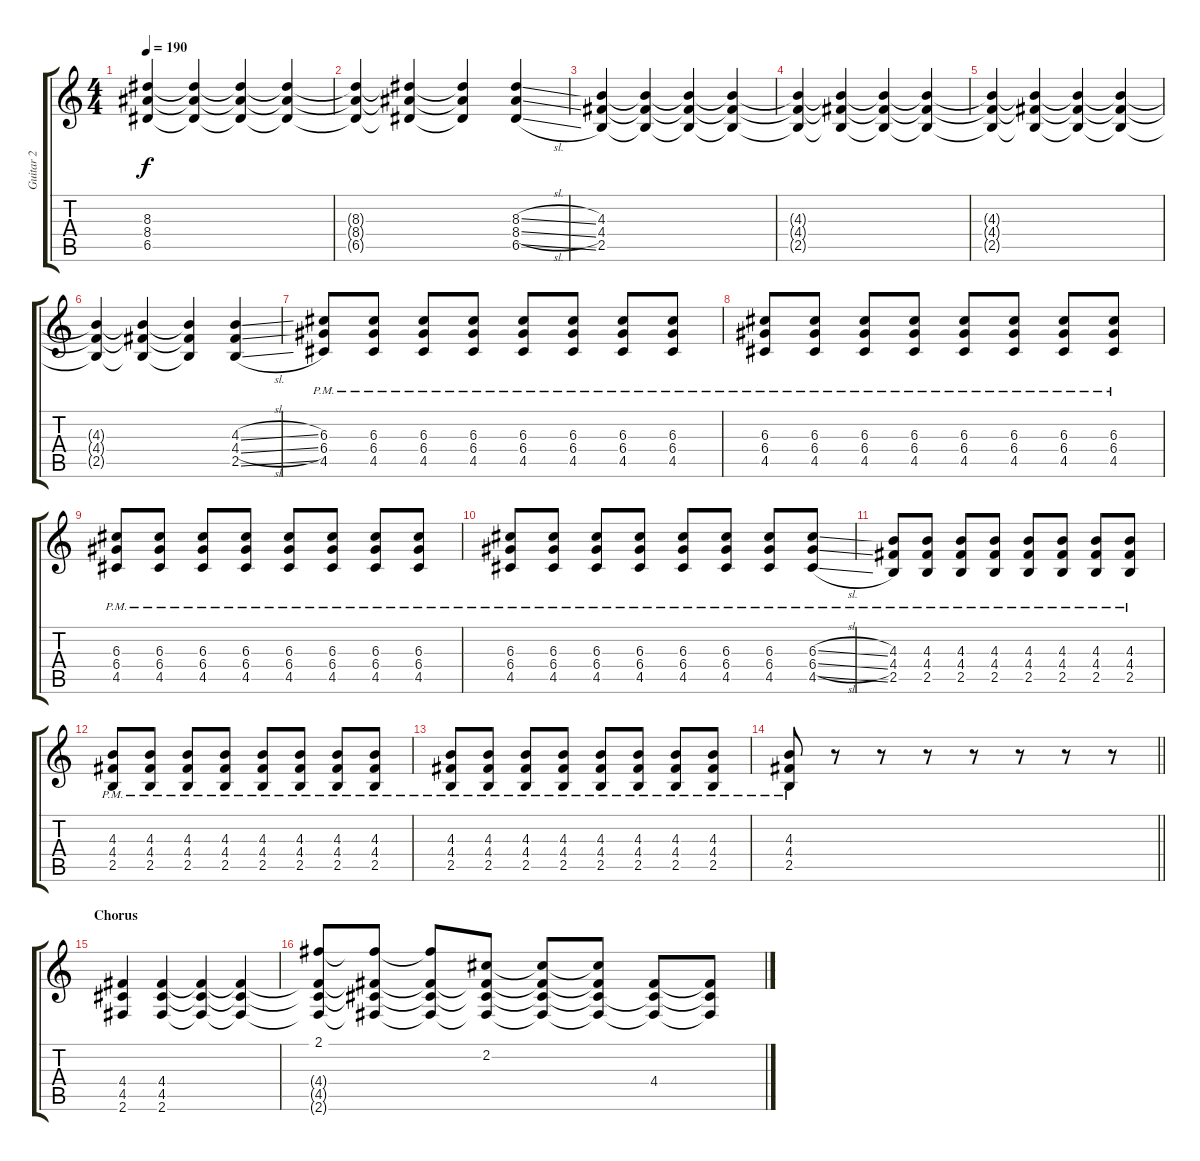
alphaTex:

\track ("Guitar 2" "Guitar 2") {instrument distortionguitar}
\staff {score tabs}
\tuning (E4 B3 G3 D3 A2 E2) {hide}
\ts (4 4)
\tempo 190
\clef g2
\ks c
(8.3{t} 8.4{t} 6.5{t}).4{dy f} (8.3{t} 8.4{t} 6.5{t}).4 (8.3{t} 8.4{t} 6.5{t}).4 (8.3{t} 8.4{t} 6.5{t}).4 |
(8.3{t} 8.4{t} 6.5{t}).4 (8.3{t} 8.4{t} 6.5{t}).4 (8.3{t} 8.4{t} 6.5{t}).4 (8.3{sl} 8.4{sl} 6.5{sl}).4 |
(4.3 4.4 2.5).4 (4.3{t} 4.4{t} 2.5{t}).4 (4.3{t} 4.4{t} 2.5{t}).4 (4.3{t} 4.4{t} 2.5{t}).4 |
(4.3{t} 4.4{t} 2.5{t}).4 (4.3{t} 4.4{t} 2.5{t}).4 (4.3{t} 4.4{t} 2.5{t}).4 (4.3{t} 4.4{t} 2.5{t}).4 |
(4.3{t} 4.4{t} 2.5{t}).4 (4.3{t} 4.4{t} 2.5{t}).4 (4.3{t} 4.4{t} 2.5{t}).4 (4.3{t} 4.4{t} 2.5{t}).4 |
(4.3{t} 4.4{t} 2.5{t}).4 (4.3{t} 4.4{t} 2.5{t}).4 (4.3{t} 4.4{t} 2.5{t}).4 (4.3{sl} 4.4{sl} 2.5{sl}).4 |
(6.3{pm} 6.4{pm} 4.5{pm}).8 (6.3{pm} 6.4{pm} 4.5{pm}).8 (6.3{pm} 6.4{pm} 4.5{pm}).8 (6.3{pm} 6.4{pm} 4.5{pm}).8 (6.3{pm} 6.4{pm} 4.5{pm}).8 (6.3{pm} 6.4{pm} 4.5{pm}).8 (6.3{pm} 6.4{pm} 4.5{pm}).8 (6.3{pm} 6.4{pm} 4.5{pm}).8 |
(6.3{pm} 6.4{pm} 4.5{pm}).8 (6.3{pm} 6.4{pm} 4.5{pm}).8 (6.3{pm} 6.4{pm} 4.5{pm}).8 (6.3{pm} 6.4{pm} 4.5{pm}).8 (6.3{pm} 6.4{pm} 4.5{pm}).8 (6.3{pm} 6.4{pm} 4.5{pm}).8 (6.3{pm} 6.4{pm} 4.5{pm}).8 (6.3{pm} 6.4{pm} 4.5{pm}).8 |
(6.3{pm} 6.4{pm} 4.5{pm}).8 (6.3{pm} 6.4{pm} 4.5{pm}).8 (6.3{pm} 6.4{pm} 4.5{pm}).8 (6.3{pm} 6.4{pm} 4.5{pm}).8 (6.3{pm} 6.4{pm} 4.5{pm}).8 (6.3{pm} 6.4{pm} 4.5{pm}).8 (6.3{pm} 6.4{pm} 4.5{pm}).8 (6.3{pm} 6.4{pm} 4.5{pm}).8 |
(6.3{pm} 6.4{pm} 4.5{pm}).8 (6.3{pm} 6.4{pm} 4.5{pm}).8 (6.3{pm} 6.4{pm} 4.5{pm}).8 (6.3{pm} 6.4{pm} 4.5{pm}).8 (6.3{pm} 6.4{pm} 4.5{pm}).8 (6.3{pm} 6.4{pm} 4.5{pm}).8 (6.3{pm} 6.4{pm} 4.5{pm}).8 (6.3{sl pm} 6.4{sl pm} 4.5{sl pm}).8 |
(4.3{pm} 4.4{pm} 2.5{pm}).8 (4.3{pm} 4.4{pm} 2.5{pm}).8 (4.3{pm} 4.4{pm} 2.5{pm}).8 (4.3{pm} 4.4{pm} 2.5{pm}).8 (4.3{pm} 4.4{pm} 2.5{pm}).8 (4.3{pm} 4.4{pm} 2.5{pm}).8 (4.3{pm} 4.4{pm} 2.5{pm}).8 (4.3{pm} 4.4{pm} 2.5{pm}).8 |
(4.3{pm} 4.4{pm} 2.5{pm}).8 (4.3{pm} 4.4{pm} 2.5{pm}).8 (4.3{pm} 4.4{pm} 2.5{pm}).8 (4.3{pm} 4.4{pm} 2.5{pm}).8 (4.3{pm} 4.4{pm} 2.5{pm}).8 (4.3{pm} 4.4{pm} 2.5{pm}).8 (4.3{pm} 4.4{pm} 2.5{pm}).8 (4.3{pm} 4.4{pm} 2.5{pm}).8 |
(4.3{pm} 4.4{pm} 2.5{pm}).8 (4.3{pm} 4.4{pm} 2.5{pm}).8 (4.3{pm} 4.4{pm} 2.5{pm}).8 (4.3{pm} 4.4{pm} 2.5{pm}).8 (4.3{pm} 4.4{pm} 2.5{pm}).8 (4.3{pm} 4.4{pm} 2.5{pm}).8 (4.3{pm} 4.4{pm} 2.5{pm}).8 (4.3{pm} 4.4{pm} 2.5{pm}).8 |
\barLineRight lightlight
(4.3{pm} 4.4{pm} 2.5{pm}).8 r.8 r.8 r.8 r.8 r.8 r.8 r.8 |
\section ("" "Chorus")
(4.4 4.5 2.6).4 (4.4 4.5 2.6).4 (4.4{t} 4.5{t} 2.6{t}).4 (4.4{t} 4.5{t} 2.6{t}).4 |
(2.1 4.4{t} 4.5{t} 2.6{t}).8 (2.1{t} 4.4{t} 4.5{t} 2.6{t}).8 (2.1{t} 4.4{t} 4.5{t} 2.6{t}).8 (2.2 4.4{t} 4.5{t} 2.6{t}).8 (2.2{t} 4.4{t} 4.5{t} 2.6{t}).8 (2.2{t} 4.4{t} 4.5{t} 2.6{t}).8 (4.4 4.5{t} 2.6{t}).8 (4.4{t} 4.5{t} 2.6{t}).8
